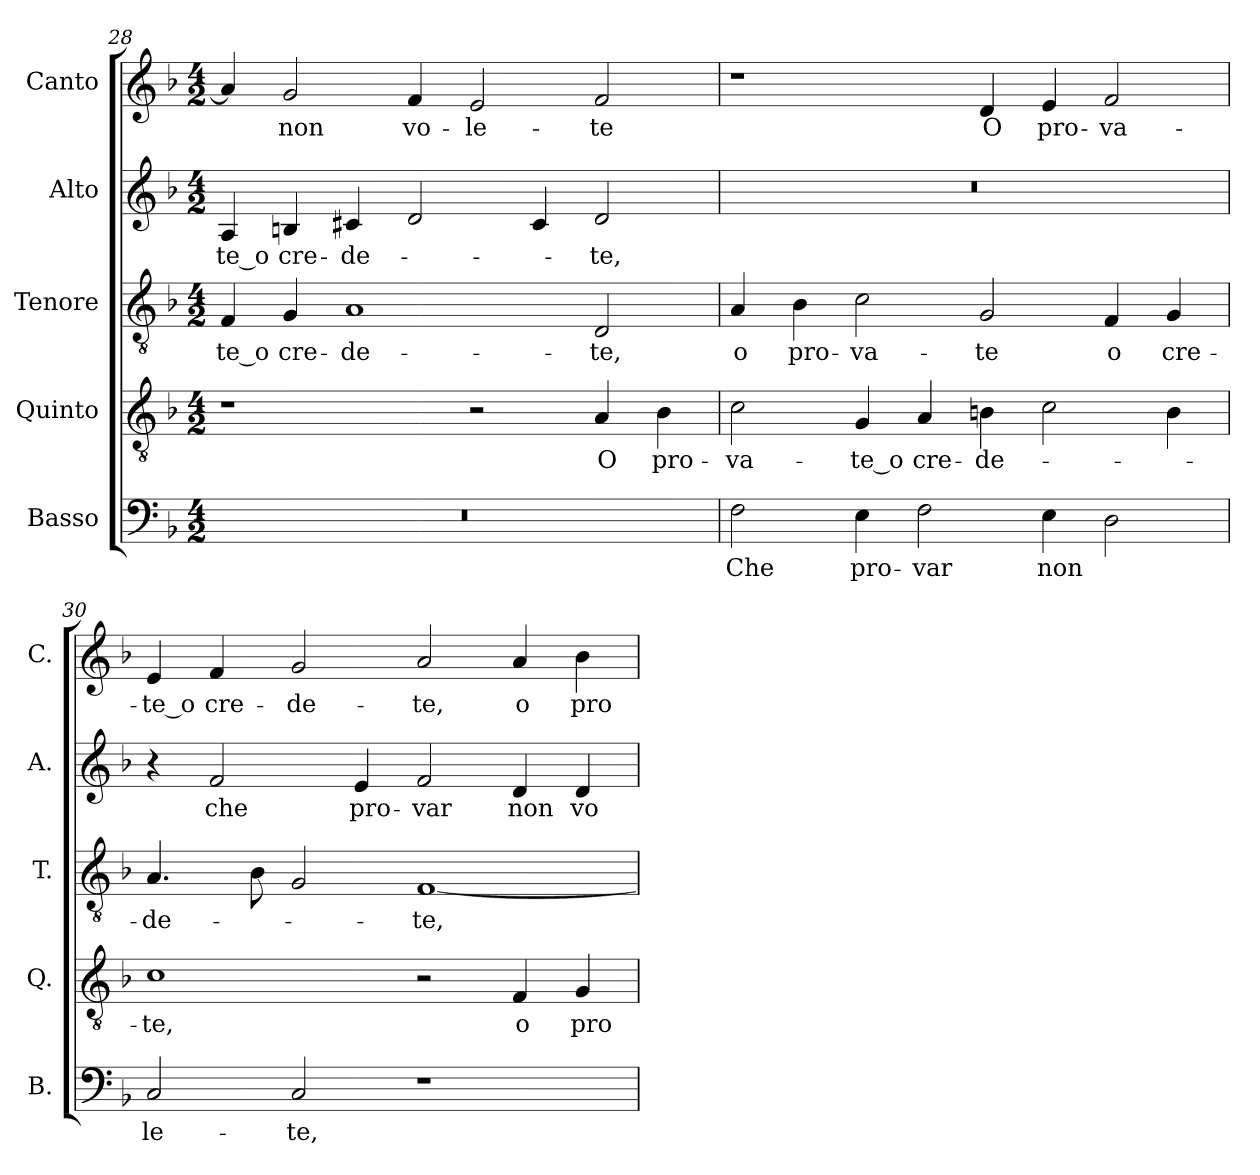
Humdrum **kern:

**kern	**text	**kern	**text	**kern	**text	**kern	**text	**kern	**text
*part5	*part5	*part4	*part4	*part3	*part3	*part2	*part2	*part1	*part1
*staff5	*staff5	*staff4	*staff4	*staff3	*staff3	*staff2	*staff2	*staff1	*staff1
*I"Basso	*	*I"Quinto	*	*I"Tenore	*	*I"Alto	*	*I"Canto	*
*I'B.	*	*I'Q.	*	*I'T.	*	*I'A.	*	*I'C.	*
!!LO:LB:g=z
*clefF4	*	*clefGv2	*	*clefGv2	*	*clefG2	*	*clefG2	*
*	*	*ITrd7c12	*	*ITrd7c12	*	*	*	*	*
*k[b-]	*	*k[b-]	*	*k[b-]	*	*k[b-]	*	*k[b-]	*
*F:	*	*F:	*	*F:	*	*F:	*	*F:	*
*M4/2	*	*M4/2	*	*M4/2	*	*M4/2	*	*M4/2	*
=28	=28	=28	=28	=28	=28	=28	=28	=28	=28
!LO:N:vis=1	!	!	!	!	!	!	!	!	!
!	!	!	!	!	!LO:LY:b:color=#000000	!	!	!	!
!	!	!	!	!	!	!	!LO:LY:b:color=#000000	!	!
0r	.	1r	.	4FFi/	-te_o	4Ai/	-te_o	4ai/]	.
!	!	!	!	!	!LO:LY:b:color=#000000	!	!	!	!
!	!	!	!	!	!	!	!LO:LY:b:color=#000000	!	!
!	!	!	!	!	!	!	!	!	!LO:LY:b:color=#000000
.	.	.	.	4GGi/	cre-	4Bni/	cre-	2gi/	non
!	!	!	!	!	!LO:LY:b:color=#000000	!	!	!	!
!	!	!	!	!	!	!	!LO:LY:b:color=#000000	!	!
.	.	.	.	1AAi	-de-	4c#Xi/	-de-	.	.
!	!	!	!	!	!	!	!	!	!LO:LY:b:color=#000000
.	.	.	.	.	.	2di/	.	4fi/	vo-
!	!	!	!	!	!	!	!	!	!LO:LY:b:color=#000000
.	.	2r	.	.	.	.	.	2ei/	-le-
.	.	.	.	.	.	4c#i/	.	.	.
!	!	!	!LO:LY:b:color=#000000	!	!	!	!	!	!
!	!	!	!	!	!LO:LY:b:color=#000000	!	!	!	!
!	!	!	!	!	!	!	!LO:LY:b:color=#000000	!	!
!	!	!	!	!	!	!	!	!	!LO:LY:b:color=#000000
.	.	4AAi/	O	2DDi/	-te,	2di/	-te,	2fi/	-te
!	!	!	!LO:LY:b:color=#000000	!	!	!	!	!	!
.	.	4BB-i\	pro-	.	.	.	.	.	.
=29	=29	=29	=29	=29	=29	=29	=29	=29	=29
!	!LO:LY:b:color=#000000	!	!	!	!	!	!	!	!
!	!	!	!LO:LY:b:color=#000000	!	!	!	!	!	!
!	!	!	!	!	!LO:LY:b:color=#000000	!LO:N:vis=1	!	!	!
2Fi\	Che	2Ci\	-va-	4AAi/	o	0r	.	1r	.
!	!	!	!	!	!LO:LY:b:color=#000000	!	!	!	!
.	.	.	.	4BB-i\	pro-	.	.	.	.
!	!LO:LY:b:color=#000000	!	!	!	!	!	!	!	!
!	!	!	!LO:LY:b:color=#000000	!	!	!	!	!	!
!	!	!	!	!	!LO:LY:b:color=#000000	!	!	!	!
4Ei\	pro-	4GGi/	-te_o	2Ci\	-va-	.	.	.	.
!	!LO:LY:b:color=#000000	!	!	!	!	!	!	!	!
!	!	!	!LO:LY:b:color=#000000	!	!	!	!	!	!
2Fi\	-var	4AAi/	cre-	.	.	.	.	.	.
!	!	!	!LO:LY:b:color=#000000	!	!	!	!	!	!
!	!	!	!	!	!LO:LY:b:color=#000000	!	!	!	!
!	!	!	!	!	!	!	!	!	!LO:LY:b:color=#000000
.	.	4BBni\	-de-	2GGi/	-te	.	.	4di/	O
!	!LO:LY:b:color=#000000	!	!	!	!	!	!	!	!
!	!	!	!	!	!	!	!	!	!LO:LY:b:color=#000000
4Ei\	non	2Ci\	.	.	.	.	.	4ei/	pro-
!	!	!	!	!	!LO:LY:b:color=#000000	!	!	!	!
!	!	!	!	!	!	!	!	!	!LO:LY:b:color=#000000
2Di\	.	.	.	4FFi/	o	.	.	2fi/	-va-
!	!	!	!	!	!LO:LY:b:color=#000000	!	!	!	!
.	.	4BBi\	.	4GGi/	cre-	.	.	.	.
=30	=30	=30	=30	=30	=30	=30	=30	=30	=30
!	!LO:LY:b:color=#000000	!	!	!	!	!	!	!	!
!	!	!	!LO:LY:b:color=#000000	!	!	!	!	!	!
!	!	!	!	!	!LO:LY:b:color=#000000	!	!	!	!
!	!	!	!	!	!	!	!	!	!LO:LY:b:color=#000000
2Ci/	-le-	1Ci	-te,	4.AAi/	-de-	4r	.	4ei/	-te_o
!	!	!	!	!	!	!	!LO:LY:b:color=#000000	!	!
!	!	!	!	!	!	!	!	!	!LO:LY:b:color=#000000
.	.	.	.	.	.	2fi/	che	4fi/	cre-
.	.	.	.	8BB-i\	.	.	.	.	.
!	!LO:LY:b:color=#000000	!	!	!	!	!	!	!	!
!	!	!	!	!	!	!	!	!	!LO:LY:b:color=#000000
2Ci/	-te,	.	.	2GGi/	.	.	.	2gi/	-de-
!	!	!	!	!	!	!	!LO:LY:b:color=#000000	!	!
.	.	.	.	.	.	4ei/	pro-	.	.
!	!	!	!	!	!LO:LY:b:color=#000000	!	!	!	!
!	!	!	!	!	!	!	!LO:LY:b:color=#000000	!	!
!	!	!	!	!	!	!	!	!	!LO:LY:b:color=#000000
1r	.	2r	.	[<1FFi	-te,	2fi/	-var	2ai/	-te,
!	!	!	!LO:LY:b:color=#000000	!	!	!	!	!	!
!	!	!	!	!	!	!	!LO:LY:b:color=#000000	!	!
!	!	!	!	!	!	!	!	!	!LO:LY:b:color=#000000
.	.	4FFi/	o	.	.	4di/	non	4ai/	o
!	!	!	!LO:LY:b:color=#000000	!	!	!	!	!	!
!	!	!	!	!	!	!	!LO:LY:b:color=#000000	!	!
!	!	!	!	!	!	!	!	!	!LO:LY:b:color=#000000
.	.	4GGi/	pro-	.	.	4di/	vo-	4b-i\	pro-
=	=	=	=	=	=	=	=	=	=
*-	*-	*-	*-	*-	*-	*-	*-	*-	*-
